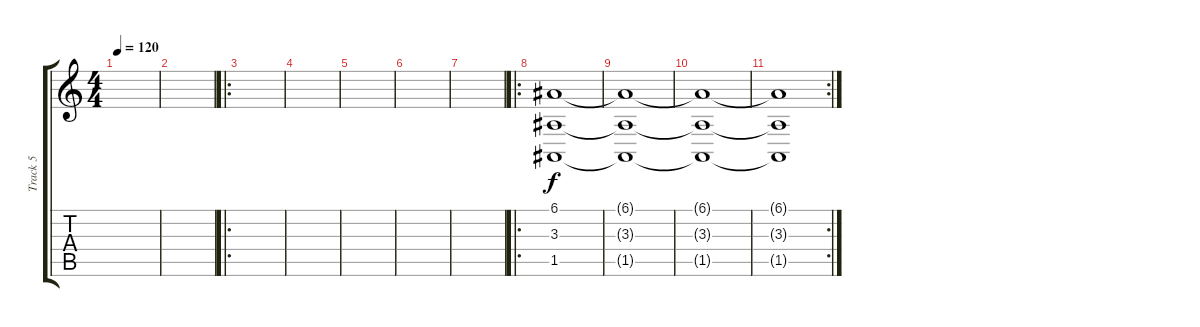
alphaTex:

\track ("Track 5" "Track 5") {instrument pad7halo}
\staff {score tabs}
\tuning (E4 B3 G3 D3 A2 E2) {hide}
\ts (4 4)
\tempo 120
\clef g2
\ks c
|
|
\ro
|
|
|
|
|
\ro
(6.1 3.3 1.5).1 |
(6.1{t} 3.3{t} 1.5{t}).1 |
(6.1{t} 3.3{t} 1.5{t}).1 |
\rc 2
(6.1{t} 3.3{t} 1.5{t}).1
